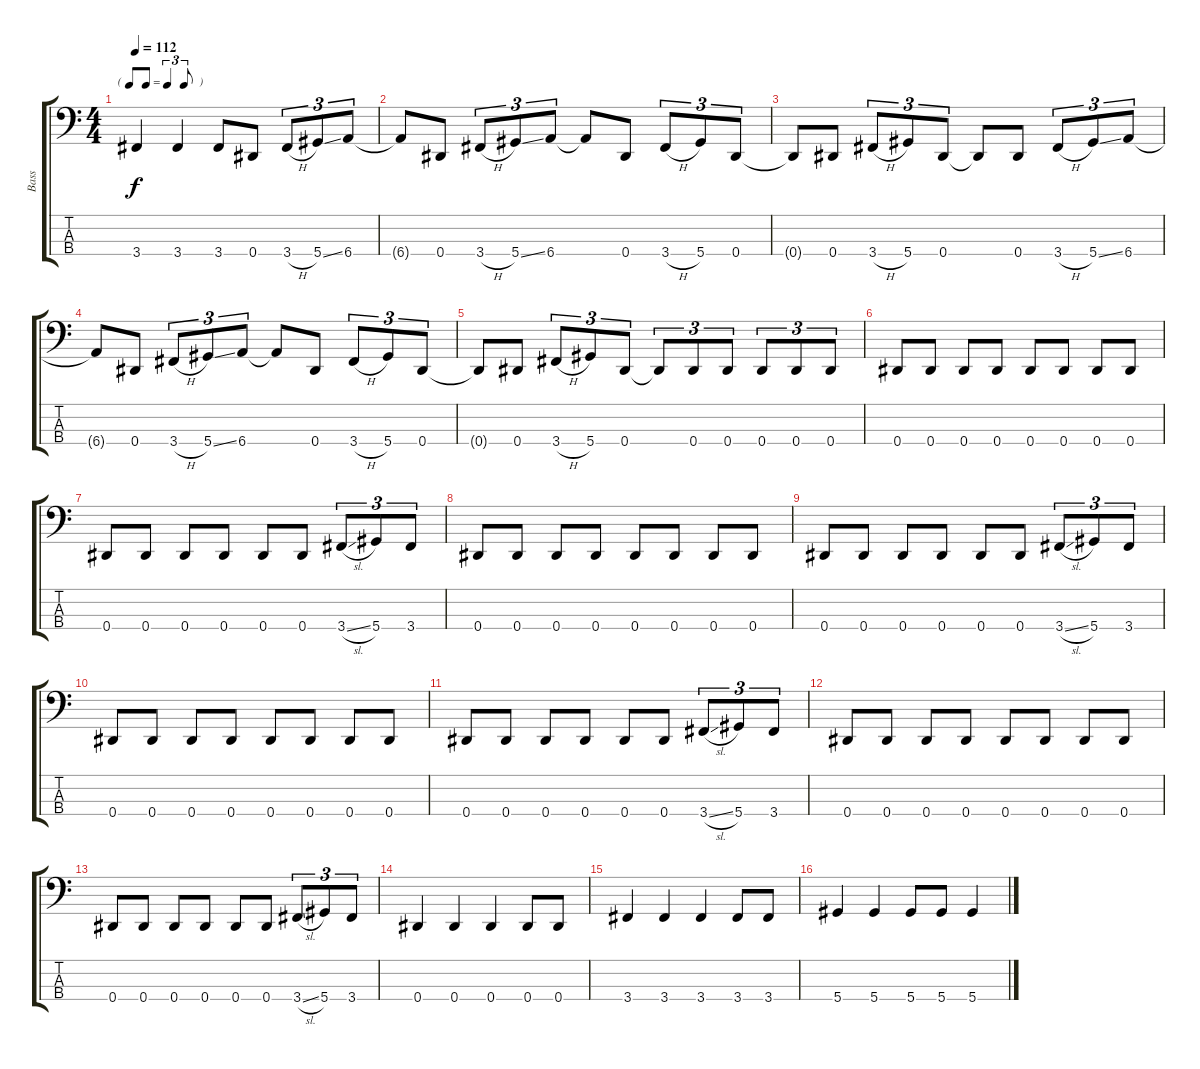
\track ("Bass" "Bass") {instrument electricbasspick}
\staff {score tabs}
\tuning (Gb2 Db2 Ab1 Eb1) {hide}
\ts (4 4)
\tf triplet8th
\tempo 112
\clef f4
\ks c
3.4.4{dy f} 3.4.4 3.4.8 0.4.8 3.4{h}.8{tu (3 2)} 5.4{ss}.8{tu (3 2)} 6.4.8{tu (3 2)} |
6.4{t}.8 0.4.8 3.4{h}.8{tu (3 2)} 5.4{ss}.8{tu (3 2)} 6.4.8{tu (3 2)} 6.4{t}.8 0.4.8 3.4{h}.8{tu (3 2)} 5.4.8{tu (3 2)} 0.4.8{tu (3 2)} |
0.4{t}.8 0.4.8 3.4{h}.8{tu (3 2)} 5.4.8{tu (3 2)} 0.4.8{tu (3 2)} 0.4{t}.8 0.4.8 3.4{h}.8{tu (3 2)} 5.4{ss}.8{tu (3 2)} 6.4.8{tu (3 2)} |
6.4{t}.8 0.4.8 3.4{h}.8{tu (3 2)} 5.4{ss}.8{tu (3 2)} 6.4.8{tu (3 2)} 6.4{t}.8 0.4.8 3.4{h}.8{tu (3 2)} 5.4.8{tu (3 2)} 0.4.8{tu (3 2)} |
0.4{t}.8 0.4.8 3.4{h}.8{tu (3 2)} 5.4.8{tu (3 2)} 0.4.8{tu (3 2)} 0.4{t}.8{tu (3 2)} 0.4.8{tu (3 2)} 0.4.8{tu (3 2)} 0.4.8{tu (3 2)} 0.4.8{tu (3 2)} 0.4.8{tu (3 2)} |
0.4.8 0.4.8 0.4.8 0.4.8 0.4.8 0.4.8 0.4.8 0.4.8 |
0.4.8 0.4.8 0.4.8 0.4.8 0.4.8 0.4.8 3.4{sl}.8{tu (3 2)} 5.4.8{tu (3 2)} 3.4.8{tu (3 2)} |
0.4.8 0.4.8 0.4.8 0.4.8 0.4.8 0.4.8 0.4.8 0.4.8 |
0.4.8 0.4.8 0.4.8 0.4.8 0.4.8 0.4.8 3.4{sl}.8{tu (3 2)} 5.4.8{tu (3 2)} 3.4.8{tu (3 2)} |
0.4.8 0.4.8 0.4.8 0.4.8 0.4.8 0.4.8 0.4.8 0.4.8 |
0.4.8 0.4.8 0.4.8 0.4.8 0.4.8 0.4.8 3.4{sl}.8{tu (3 2)} 5.4.8{tu (3 2)} 3.4.8{tu (3 2)} |
0.4.8 0.4.8 0.4.8 0.4.8 0.4.8 0.4.8 0.4.8 0.4.8 |
0.4.8 0.4.8 0.4.8 0.4.8 0.4.8 0.4.8 3.4{sl}.8{tu (3 2)} 5.4.8{tu (3 2)} 3.4.8{tu (3 2)} |
0.4.4 0.4.4 0.4.4 0.4.8 0.4.8 |
3.4.4 3.4.4 3.4.4 3.4.8 3.4.8 |
5.4.4 5.4.4 5.4.8 5.4.8 5.4{ss}.4
